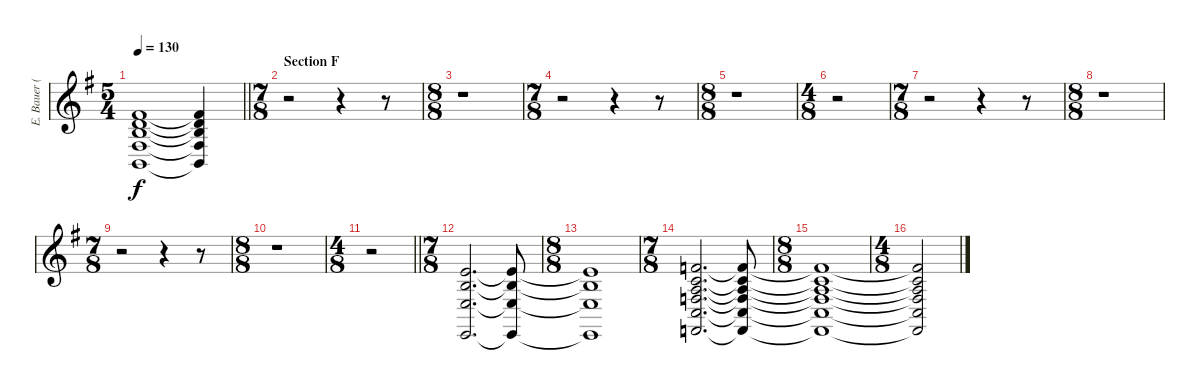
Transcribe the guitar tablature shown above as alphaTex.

\track ("E. Bauer (Keyboard)" "E. Bauer (") {instrument stringensemble1}
\staff {score}
\tuning (E4 B3 G3 D3 A2 E2) {hide}
\ts (5 4)
\tempo 130
\clef g2
\barLineRight lightlight
\ks eminor
(2.1{t} 3.2{t} 4.3{t} 4.4{t} 2.5{t}).1{dy f} (2.1{t} 3.2{t} 4.3{t} 4.4{t} 2.5{t}).4 |
\ts (7 8)
\section ("" "Section F")
r.2 r.4 r.8 |
\ts (8 8)
r.1 |
\ts (7 8)
r.2 r.4 r.8 |
\ts (8 8)
r.1 |
\ts (4 8)
r.2 |
\ts (7 8)
r.2 r.4 r.8 |
\ts (8 8)
r.1 |
\ts (7 8)
r.2 r.4 r.8 |
\ts (8 8)
r.1 |
\ts (4 8)
\barLineRight lightlight
r.2 |
\ts (7 8)
(9.3 9.4 7.5 0.6).2{d} (9.3{t} 9.4{t} 7.5{t} 0.6{t}).8 |
\ts (8 8)
(9.3{t} 9.4{t} 7.5{t} 0.6{t}).1 |
\ts (7 8)
(1.1 1.2 2.3 3.4 3.5 1.6).2{d} (1.1{t} 1.2{t} 2.3{t} 3.4{t} 3.5{t} 1.6{t}).8 |
\ts (8 8)
(1.1{t} 1.2{t} 2.3{t} 3.4{t} 3.5{t} 1.6{t}).1 |
\ts (4 8)
(1.1{t} 1.2{t} 2.3{t} 3.4{t} 3.5{t} 1.6{t}).2
